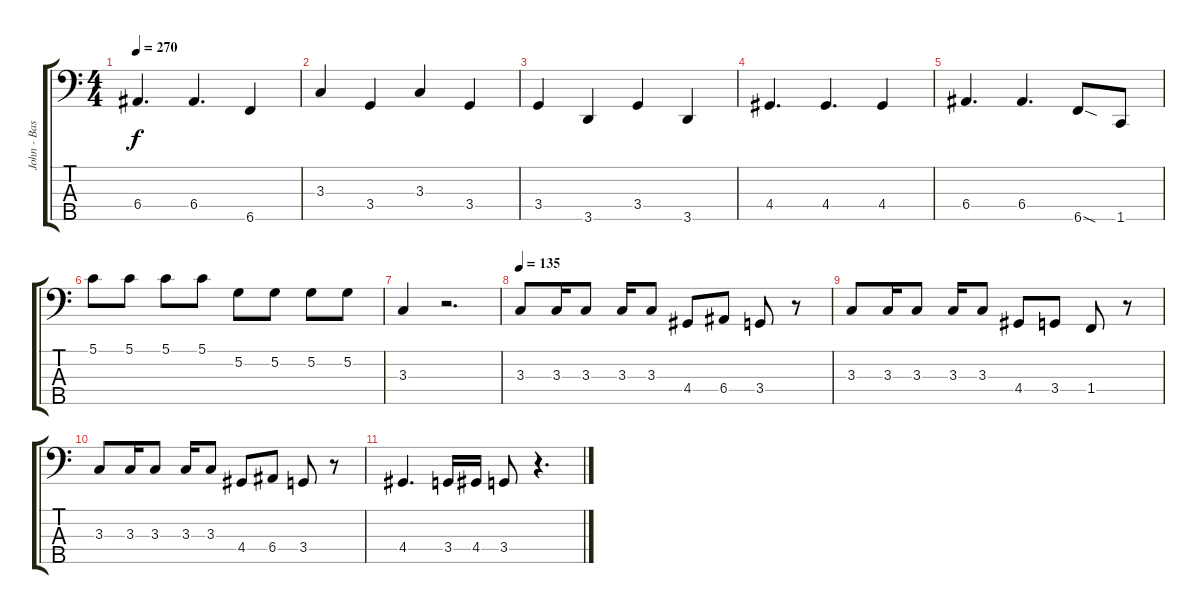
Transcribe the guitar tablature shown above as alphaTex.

\track ("John - Bass" "John - Bas") {instrument electricbassfinger}
\staff {score tabs}
\tuning (G2 D2 A1 E1 B0) {hide}
\ts (4 4)
\tempo 270
\clef f4
\ks c
6.4.4{d dy f} 6.4.4{d} 6.5.4 |
3.3.4 3.4.4 3.3.4 3.4.4 |
3.4.4 3.5.4 3.4.4 3.5.4 |
4.4.4{d} 4.4.4{d} 4.4.4 |
6.4.4{d} 6.4.4{d} 6.5{sod}.8 1.5.8 |
5.1.8 5.1.8 5.1.8 5.1.8 5.2.8 5.2.8 5.2.8 5.2.8 |
3.3.4 r.2{d} |
\tempo 135
3.3.8 3.3.16 3.3.8 3.3.16 3.3.8 4.4.8 6.4.8 3.4.8 r.8 |
3.3.8 3.3.16 3.3.8 3.3.16 3.3.8 4.4.8 3.4.8 1.4.8 r.8 |
3.3.8 3.3.16 3.3.8 3.3.16 3.3.8 4.4.8 6.4.8 3.4.8 r.8 |
4.4.4{d} 3.4.16 4.4.16 3.4.8 r.4{d}
